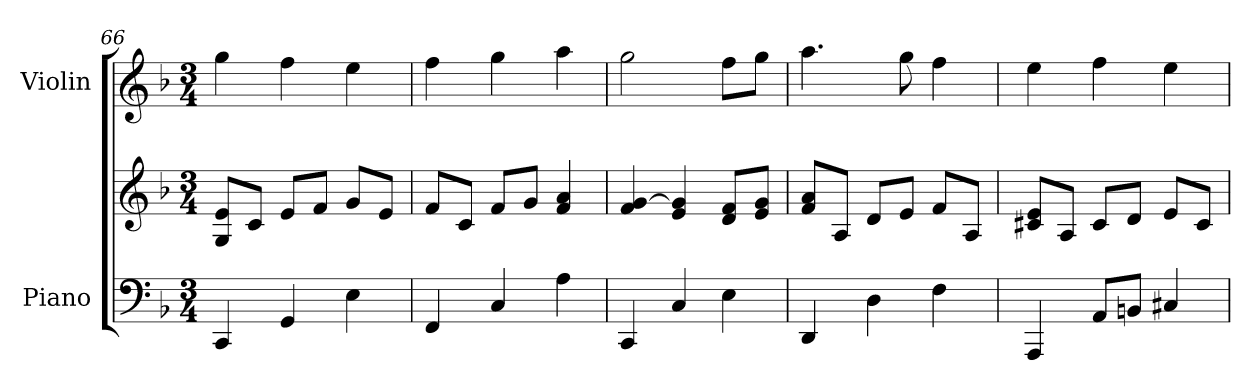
**kern	**kern	**kern
*part2	*part2	*part1
*staff3	*staff2	*staff1
*I"Piano	*	*I"Violin
*I'Pno	*	*I'Vln
*clefF4	*clefG2	*clefG2
*k[b-]	*k[b-]	*k[b-]
*M3/4	*M3/4	*M3/4
=66	=66	=66
4CC/	8G/ 8e/L	4gg\
.	8c/J	.
4GG/	8e/L	4ff\
.	8f/J	.
4E\	8g/L	4ee\
.	8e/J	.
=67	=67	=67
4FF/	8f/L	4ff\
.	8c/J	.
4C/	8f/L	4gg\
.	8g/J	.
4A\	4f/ 4a/	4aa\
=68	=68	=68
4CC/	4f/ [4g/	2gg\
4C/	4e/ 4g/]	.
4E\	8d/ 8f/L	8ff\L
.	8e/ 8g/J	8gg\J
!!LO:PB:g=z
=69	=69	=69
4DD/	8f/ 8a/L	4.aa\
.	8A/J	.
4D\	8d/L	.
.	8e/J	8gg\
4F\	8f/L	4ff\
.	8A/J	.
=70	=70	=70
4AAA/	8c#X/ 8e/L	4ee\
.	8A/J	.
8AA/L	8c#/L	4ff\
8BBn/J	8d/J	.
4C#X/	8e/L	4ee\
.	8c#/J	.
=	=	=
*-	*-	*-
